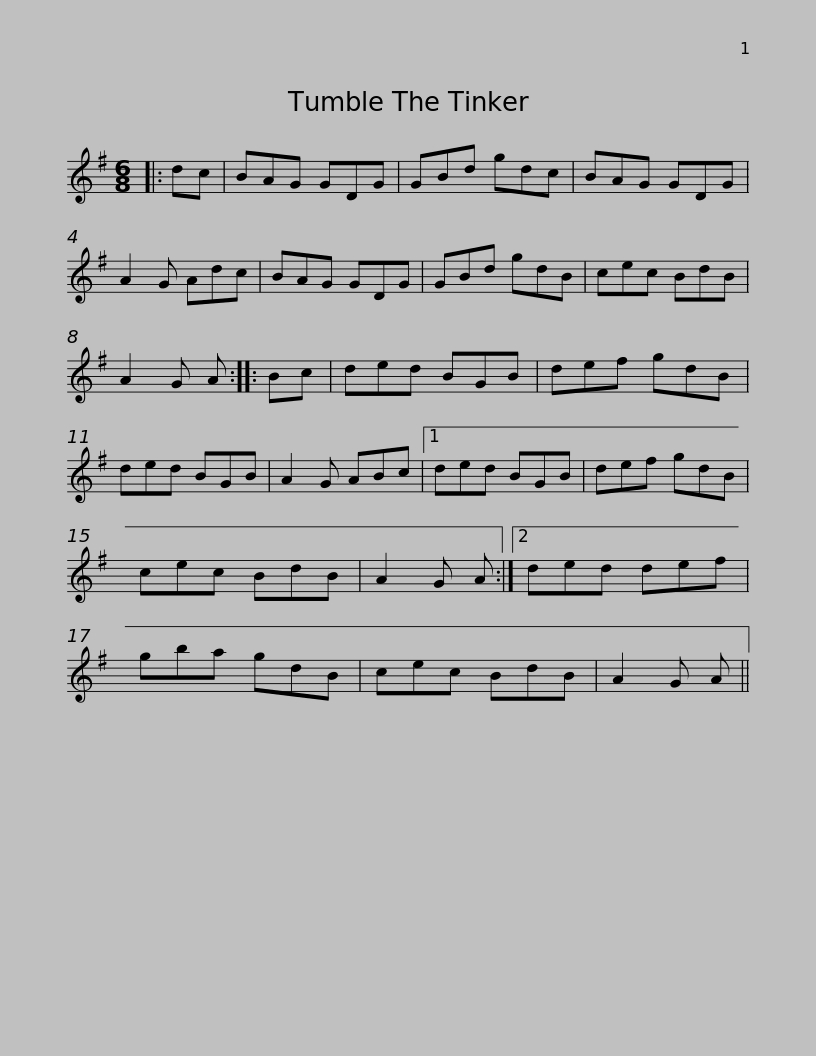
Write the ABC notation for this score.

X:1
L:1/8
M:6/8
I:linebreak $
K:G
V:1 treble
V:1
|: dc | BAG GDG | GBd gdc | BAG GDG | A2 G Adc | %5
 BAG GDG | GBd gdB | cec BdB |$ A2 G A :: Bc | %10
 ded BGB | def gdB | ded BGB | A2 G ABc |1 ded BGB | %15
 def gdB |$ cec BdB | A2 G A :|2 ded def | gba gdB | %20
 cec BdB | A2 G A || %22
